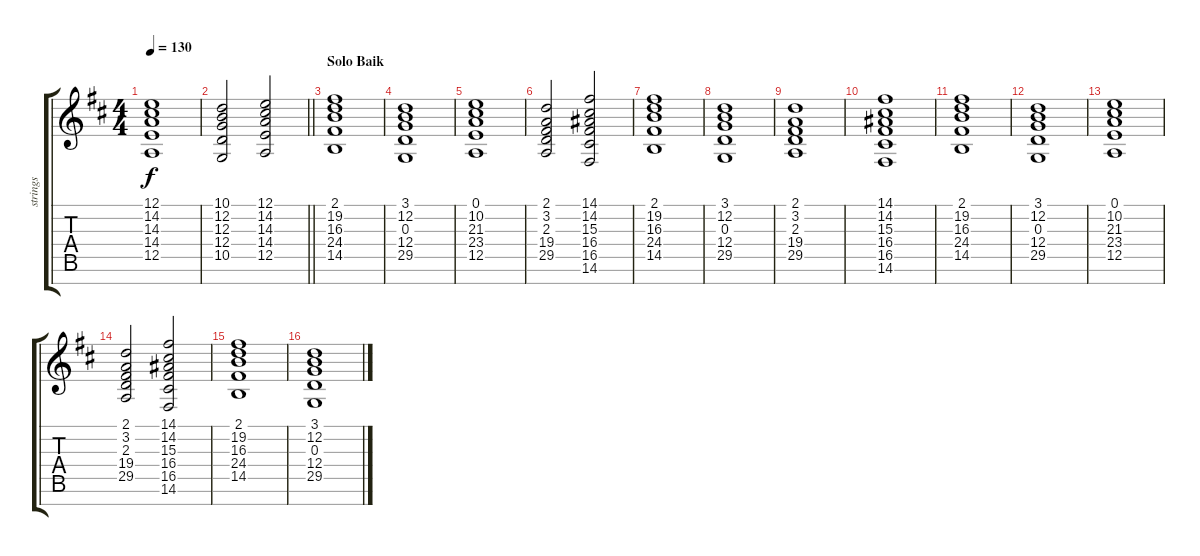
\track ("strings" "strings") {instrument stringensemble1}
\staff {score tabs}
\tuning (E4 B3 G3 D3 A2 E2 B1) {hide}
\ts (4 4)
\tempo 130
\clef g2
\ks bminor
(12.1 14.2 14.3 14.4 12.5).1{dy f} |
\barLineRight lightlight
(10.1 12.2 12.3 12.4 10.5).2 (12.1 14.2 14.3 14.4 12.5).2 |
\section ("" "Solo Baik")
(2.1 19.2 16.3 24.4 14.5).1 |
(3.1 12.2 0.3 12.4 29.5).1 |
(0.1 10.2 21.3 23.4 12.5).1 |
(2.1 3.2 2.3 19.4 29.5).2 (14.1 14.2 15.3 16.4 16.5 14.6).2 |
(2.1 19.2 16.3 24.4 14.5).1 |
(3.1 12.2 0.3 12.4 29.5).1 |
(2.1 3.2 2.3 19.4 29.5).1 |
(14.1 14.2 15.3 16.4 16.5 14.6).1 |
(2.1 19.2 16.3 24.4 14.5).1 |
(3.1 12.2 0.3 12.4 29.5).1 |
(0.1 10.2 21.3 23.4 12.5).1 |
(2.1 3.2 2.3 19.4 29.5).2 (14.1 14.2 15.3 16.4 16.5 14.6).2 |
(2.1 19.2 16.3 24.4 14.5).1 |
(3.1 12.2 0.3 12.4 29.5).1
